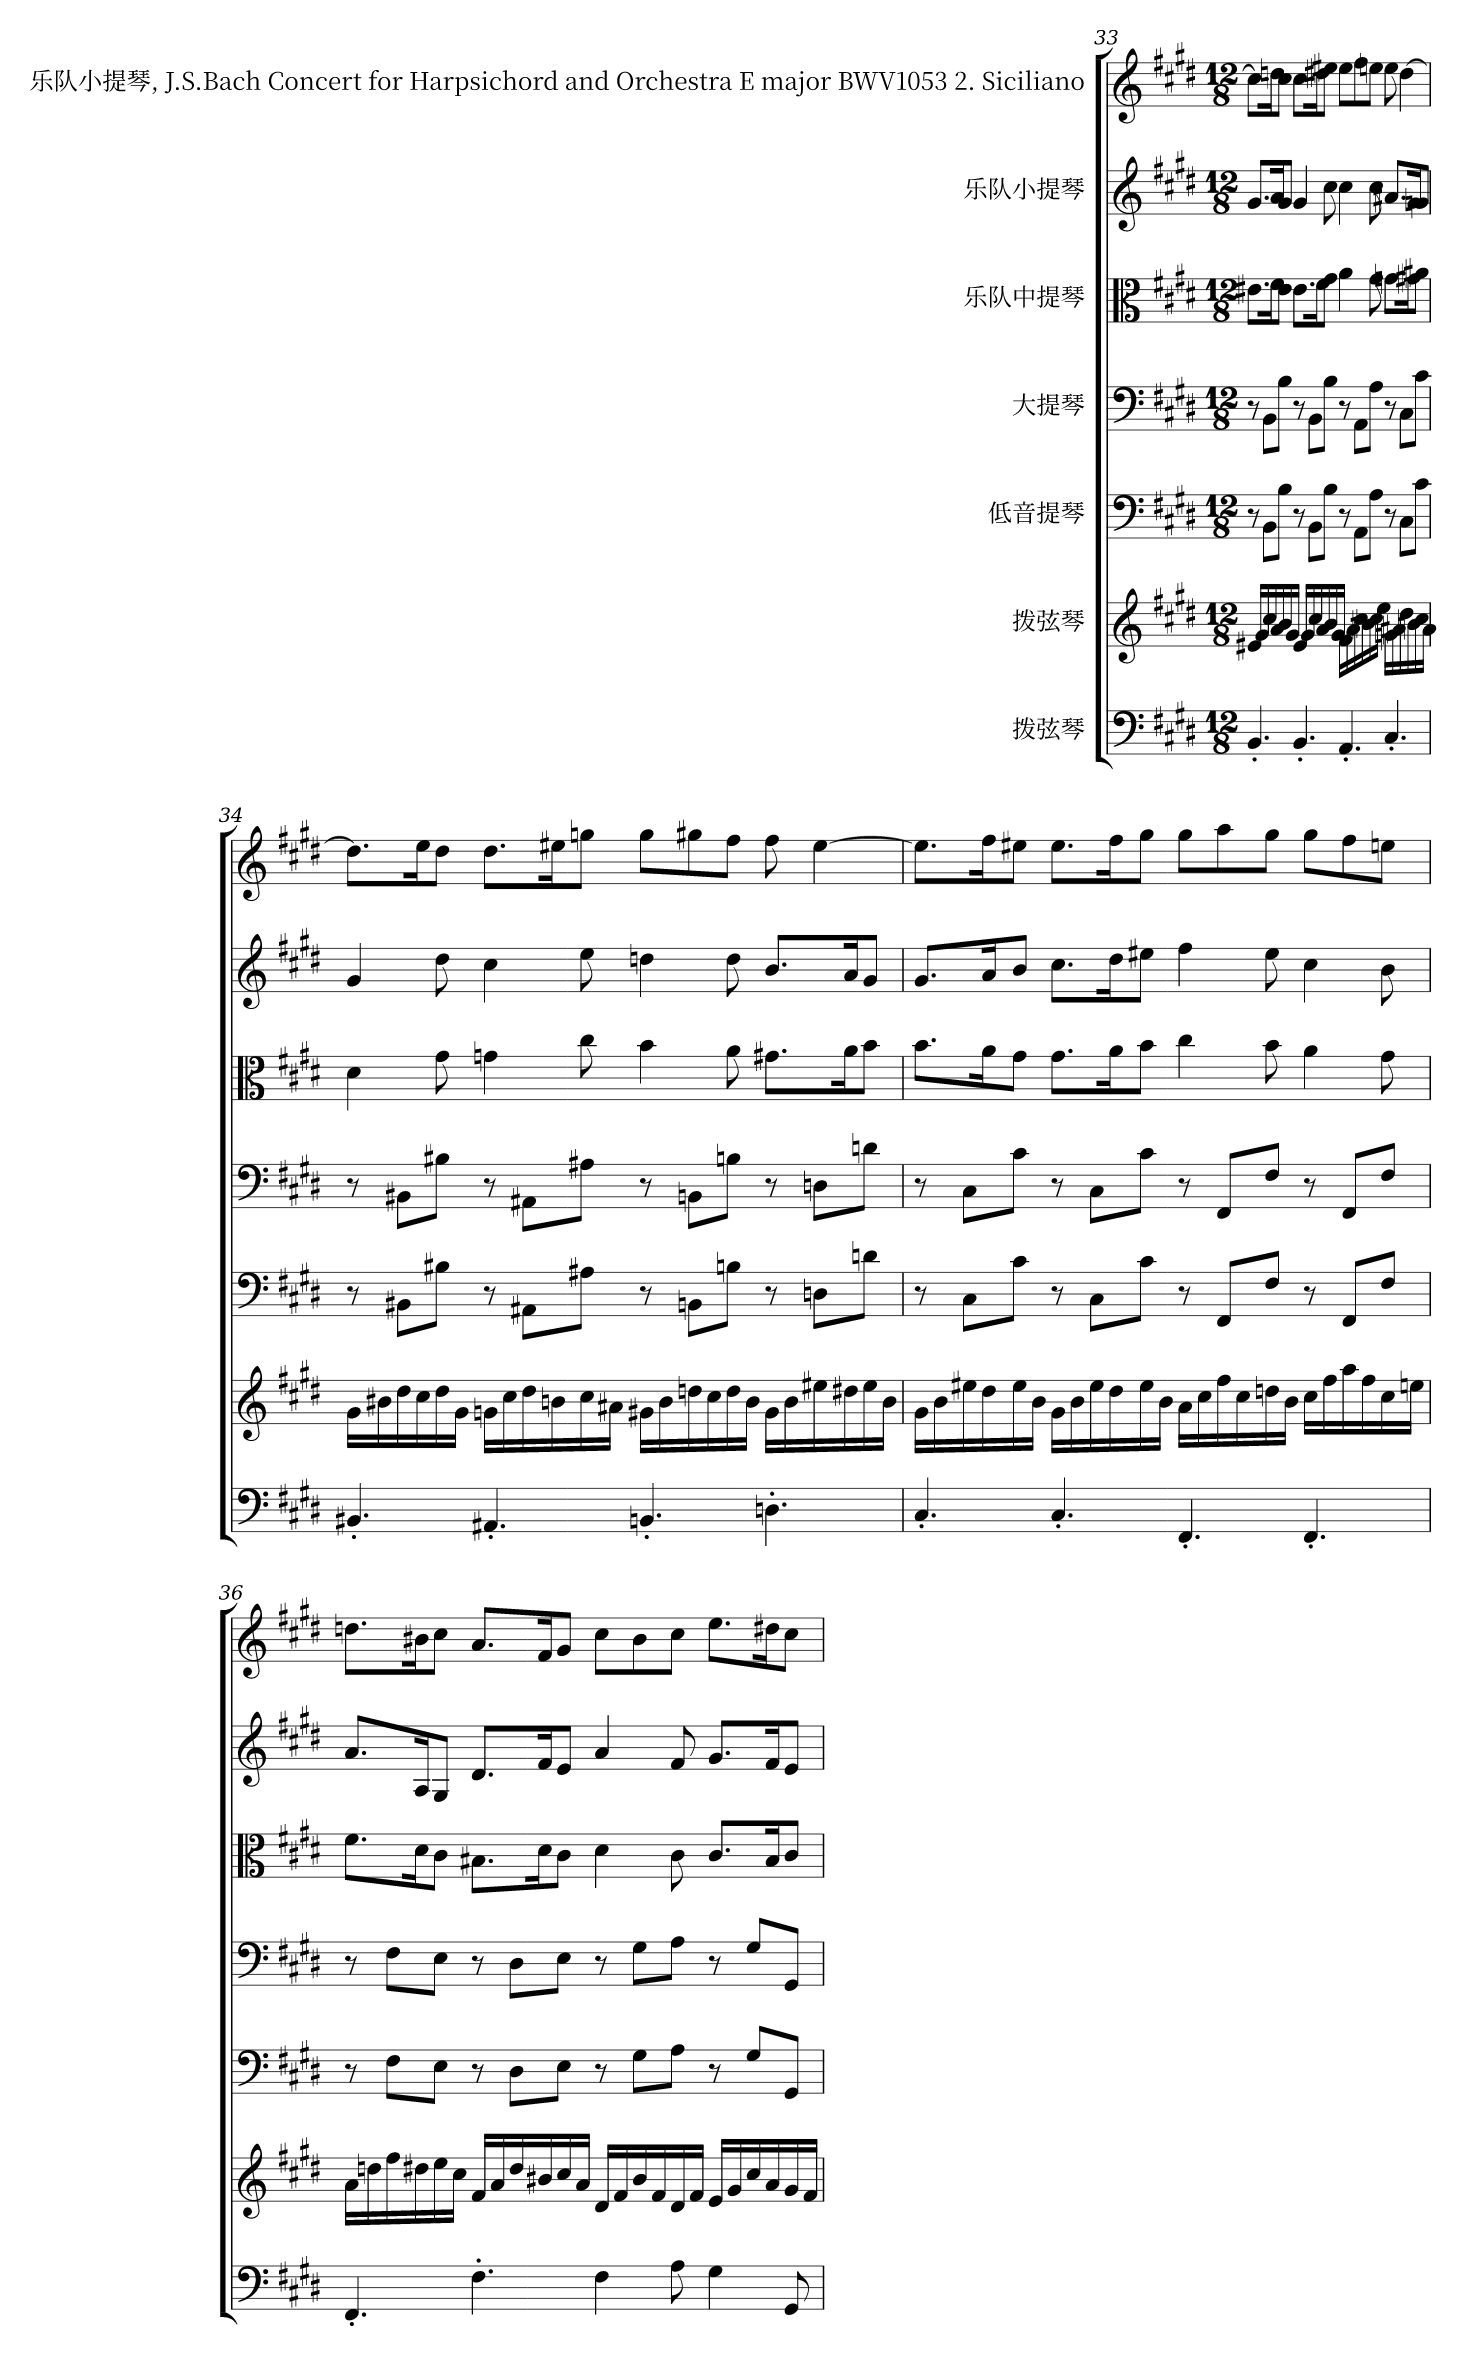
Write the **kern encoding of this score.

**kern	**kern	**kern	**kern	**kern	**kern	**kern
*part7	*part6	*part5	*part4	*part3	*part2	*part1
*staff7	*staff6	*staff5	*staff4	*staff3	*staff2	*staff1
*I"拨弦琴	*I"拨弦琴	*I"低音提琴	*I"大提琴	*I"乐队中提琴	*I"乐队小提琴	*I"乐队小提琴, J.S.Bach Concert for Harpsichord and Orchestra E major BWV1053 2. Siciliano
!!LO:PB:g=z
*clefF4	*clefG2	*clefF4	*clefF4	*clefC3	*clefG2	*clefG2
*	*	*ITrd7c12	*	*	*	*
*k[f#c#g#d#]	*k[f#c#g#d#]	*k[f#c#g#d#]	*k[f#c#g#d#]	*k[f#c#g#d#]	*k[f#c#g#d#]	*k[f#c#g#d#]
*M12/8	*M12/8	*M12/8	*M12/8	*M12/8	*M12/8	*M12/8
=33	=33	=33	=33	=33	=33	=33
4.BB'/	16e#X/LL	8r	8r	8.e#X\L	8.g#/L	8.cc#\L]
.	16g#/	.	.	.	.	.
.	16cc#/	8BBB\L	8BB\L	.	.	.
.	16a/	.	.	16f#\K	16a/K	16ddn\K
.	16b/	8BB\J	8B\J	8e#\J	8g#/J	8cc#\J
.	16g#/JJ	.	.	.	.	.
4.BB'/	16e#/LL	8r	8r	8.e#\L	4g#/	8.cc#\L
.	16g#/	.	.	.	.	.
.	16cc#/	8BBB\L	8BB\L	.	.	.
.	16a/	.	.	16f#\K	.	16dd#X\K
.	16b/	8BB\J	8B\J	8g#\J	8cc#\	8ee#X\J
.	16g#/JJ	.	.	.	.	.
4.AA'/	16f#\LL	8r	8r	4a\	4cc#\	8ee#\L
.	16a\	.	.	.	.	.
.	16cc#\	8AAA\L	8AA\L	.	.	8ff#\
.	16b#X\	.	.	.	.	.
.	16cc#\	8AA\J	8A\J	8g#\	8cc#\	8een\J
.	16ee\JJ	.	.	.	.	.
4.C#'/	16gn\LL	8r	8r	8.gn\L	8.a#X/L	8ee\
.	16a#X\	.	.	.	.	.
.	16dd#\	8CC#\L	8C#\L	.	.	[4dd#\
.	16bn\	.	.	16g#X\K	16g#/K	.
.	16cc#\	8C#\J	8c#\J	8a#X\J	8gn/J	.
.	16a#\JJ	.	.	.	.	.
!!LO:PB:g=z
=34	=34	=34	=34	=34	=34	=34
4.BB#X'/	16g#\LL	8r	8r	4d#\	4g#/	8.dd#\L]
.	16b#X\	.	.	.	.	.
.	16dd#\	8BBB#X\L	8BB#X\L	.	.	.
.	16cc#\	.	.	.	.	16ee\K
.	16dd#\	8BB#X\J	8B#X\J	8g#\	8dd#\	8dd#\J
.	16g#\JJ	.	.	.	.	.
4.AA#X'/	16gn\LL	8r	8r	4gn\	4cc#\	8.dd#\L
.	16cc#\	.	.	.	.	.
.	16dd#\	8AAA#X\L	8AA#X\L	.	.	.
.	16bn\	.	.	.	.	16ee#X\K
.	16cc#\	8AA#X\J	8A#X\J	8cc#\	8ee\	8ggn\J
.	16a#X\JJ	.	.	.	.	.
4.BBn'/	16g#X\LL	8r	8r	4b\	4ddn\	8gg\L
.	16b\	.	.	.	.	.
.	16ddn\	8BBBn\L	8BBn\L	.	.	8gg#X\
.	16cc#\	.	.	.	.	.
.	16dd\	8BBn\J	8Bn\J	8a\	8dd\	8ff#\J
.	16b\JJ	.	.	.	.	.
4.Dn'\	16g#\LL	8r	8r	8.g#X\L	8.b/L	8ff#\
.	16b\	.	.	.	.	.
.	16ee#X\	8DDn\L	8Dn\L	.	.	[4ee#\
.	16dd#X\	.	.	16a\K	16a/K	.
.	16ee#\	8Dn\J	8dn\J	8b\J	8g#/J	.
.	16b\JJ	.	.	.	.	.
!!LO:PB:g=z
=35	=35	=35	=35	=35	=35	=35
4.C#'/	16g#\LL	8r	8r	8.b\L	8.g#/L	8.ee#\L]
.	16b\	.	.	.	.	.
.	16ee#X\	8CC#\L	8C#\L	.	.	.
.	16dd#\	.	.	16a\K	16a/K	16ff#\K
.	16ee#\	8C#\J	8c#\J	8g#\J	8b/J	8ee#X\J
.	16b\JJ	.	.	.	.	.
4.C#'/	16g#\LL	8r	8r	8.g#\L	8.cc#\L	8.ee#\L
.	16b\	.	.	.	.	.
.	16ee#\	8CC#\L	8C#\L	.	.	.
.	16dd#\	.	.	16a\K	16dd#\K	16ff#\K
.	16ee#\	8C#\J	8c#\J	8b\J	8ee#X\J	8gg#\J
.	16b\JJ	.	.	.	.	.
4.FF#'/	16a\LL	8r	8r	4cc#\	4ff#\	8gg#\L
.	16cc#\	.	.	.	.	.
.	16ff#\	8FFF#/L	8FF#/L	.	.	8aa\
.	16cc#\	.	.	.	.	.
.	16ddn\	8FF#/J	8F#/J	8b\	8ee#\	8gg#\J
.	16b\JJ	.	.	.	.	.
4.FF#'/	16cc#\LL	8r	8r	4a\	4cc#\	8gg#\L
.	16ff#\	.	.	.	.	.
.	16aa\	8FFF#/L	8FF#/L	.	.	8ff#\
.	16ff#\	.	.	.	.	.
.	16cc#\	8FF#/J	8F#/J	8g#\	8b\	8een\J
.	16een\JJ	.	.	.	.	.
!!LO:PB:g=z
=36	=36	=36	=36	=36	=36	=36
4.FF#'/	16a\LL	8r	8r	8.f#\L	8.a/L	8.ddn\L
.	16ddn\	.	.	.	.	.
.	16ff#\	8FF#\L	8F#\L	.	.	.
.	16dd#X\	.	.	16d#\K	16A/K	16b#X\K
.	16ee\	8EE\J	8E\J	8c#\J	8G#/J	8cc#\J
.	16cc#\JJ	.	.	.	.	.
4.F#'\	16f#/LL	8r	8r	8.B#X\L	8.d#/L	8.a/L
.	16a/	.	.	.	.	.
.	16dd#/	8DD#\L	8D#\L	.	.	.
.	16b#X/	.	.	16d#\K	16f#/K	16f#/K
.	16cc#/	8EE\J	8E\J	8c#\J	8e/J	8g#/J
.	16a/JJ	.	.	.	.	.
4F#\	16d#/LL	8r	8r	4d#\	4a/	8cc#\L
.	16f#/	.	.	.	.	.
.	16b#/	8GG#\L	8G#\L	.	.	8b#\
.	16f#/	.	.	.	.	.
8A\	16d#/	8AA\J	8A\J	8c#\	8f#/	8cc#\J
.	16f#/JJ	.	.	.	.	.
4G#\	16e/LL	8r	8r	8.c#/L	8.g#/L	8.ee\L
.	16g#/	.	.	.	.	.
.	16cc#/	8GG#/L	8G#/L	.	.	.
.	16a/	.	.	16B#/K	16f#/K	16dd#X\K
8GG#/	16g#/	8GGG#/J	8GG#/J	8c#/J	8e/J	8cc#\J
.	16f#/JJ	.	.	.	.	.
=	=	=	=	=	=	=
*-	*-	*-	*-	*-	*-	*-
